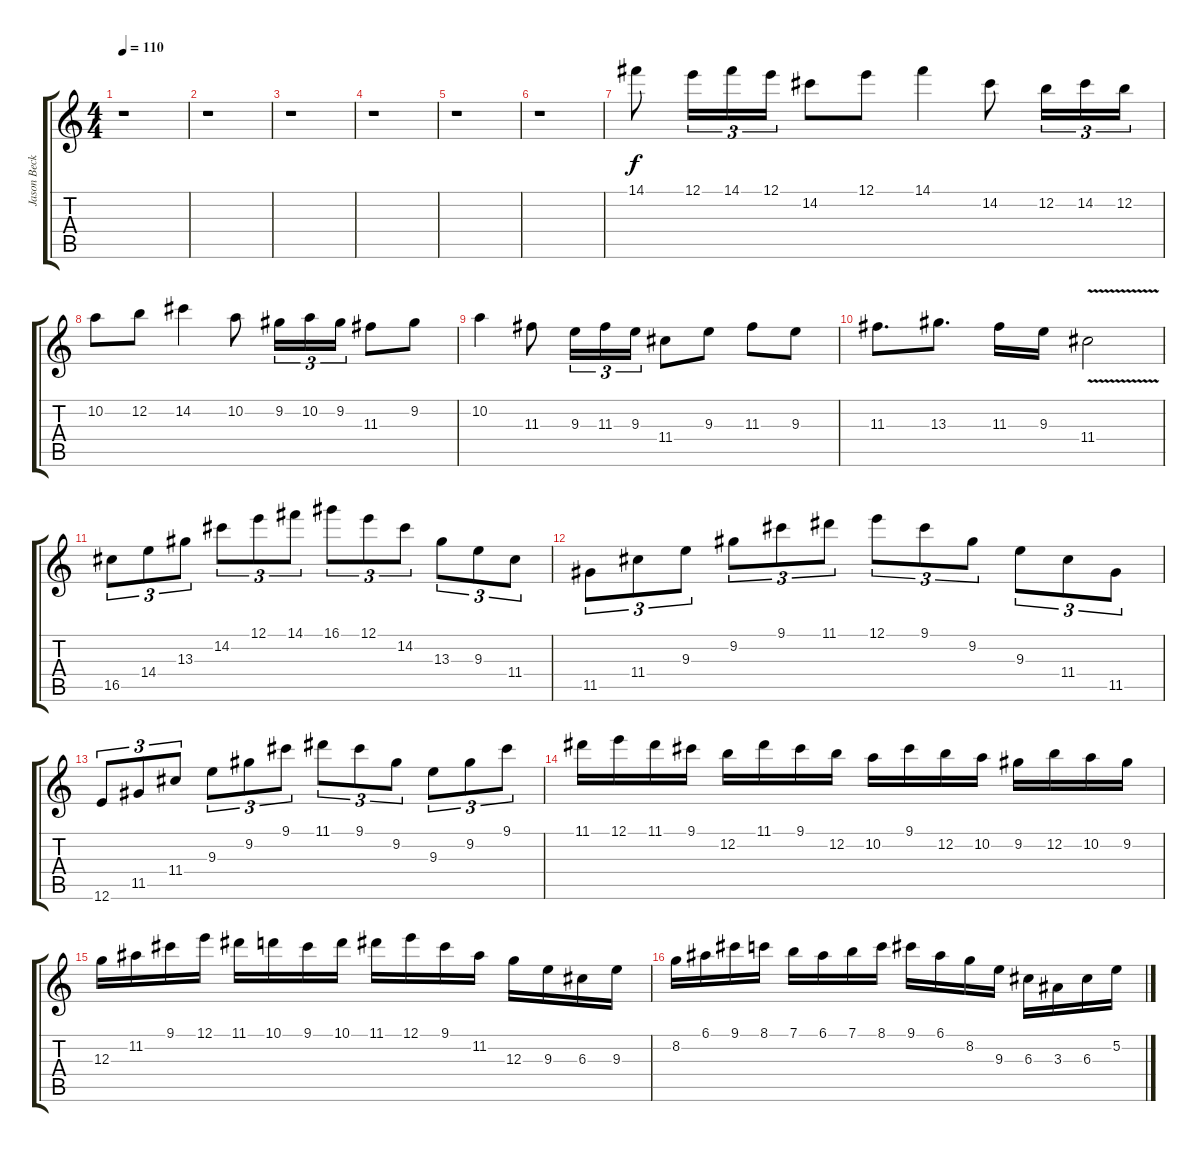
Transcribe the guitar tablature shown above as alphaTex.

\track ("Jason Becker" "Jason Beck") {instrument distortionguitar}
\staff {score tabs}
\tuning (E4 B3 G3 D3 A2 E2) {hide}
\ts (4 4)
\tempo 110
\clef g2
\ks c
r.1{dy f} |
r.1 |
r.1 |
r.1 |
r.1 |
r.1 |
14.1.8{volume 14} 12.1.16{tu (3 2)} 14.1.16{tu (3 2)} 12.1.16{tu (3 2)} 14.2.8 12.1.8 14.1.4 14.2.8 12.2.16{tu (3 2)} 14.2.16{tu (3 2)} 12.2.16{tu (3 2)} |
10.2.8 12.2.8 14.2.4 10.2.8 9.2.16{tu (3 2)} 10.2.16{tu (3 2)} 9.2.16{tu (3 2)} 11.3.8 9.2.8 |
10.2.4 11.3.8 9.3.16{tu (3 2)} 11.3.16{tu (3 2)} 9.3.16{tu (3 2)} 11.4.8 9.3.8 11.3.8 9.3.8 |
11.3.8{d} 13.3.8{d} 11.3.16 9.3.16 11.4{v}.2 |
16.5.8{tu (3 2) volume 13} 14.4.8{tu (3 2)} 13.3.8{tu (3 2)} 14.2.8{tu (3 2)} 12.1.8{tu (3 2)} 14.1.8{tu (3 2)} 16.1.8{tu (3 2)} 12.1.8{tu (3 2)} 14.2.8{tu (3 2)} 13.3.8{tu (3 2)} 9.3.8{tu (3 2)} 11.4.8{tu (3 2)} |
11.5.8{tu (3 2)} 11.4.8{tu (3 2)} 9.3.8{tu (3 2)} 9.2.8{tu (3 2)} 9.1.8{tu (3 2)} 11.1.8{tu (3 2)} 12.1.8{tu (3 2)} 9.1.8{tu (3 2)} 9.2.8{tu (3 2)} 9.3.8{tu (3 2)} 11.4.8{tu (3 2)} 11.5.8{tu (3 2)} |
12.6.8{tu (3 2)} 11.5.8{tu (3 2)} 11.4.8{tu (3 2)} 9.3.8{tu (3 2)} 9.2.8{tu (3 2)} 9.1.8{tu (3 2)} 11.1.8{tu (3 2)} 9.1.8{tu (3 2)} 9.2.8{tu (3 2)} 9.3.8{tu (3 2)} 9.2.8{tu (3 2)} 9.1.8{tu (3 2)} |
11.1.16 12.1.16 11.1.16 9.1.16 12.2.16 11.1.16 9.1.16 12.2.16 10.2.16 9.1.16 12.2.16 10.2.16 9.2.16 12.2.16 10.2.16 9.2.16 |
12.3.16 11.2.16 9.1.16 12.1.16 11.1.16 10.1.16 9.1.16 10.1.16 11.1.16 12.1.16 9.1.16 11.2.16 12.3.16 9.3.16 6.3.16 9.3.16 |
8.2.16 6.1.16 9.1.16 8.1.16 7.1.16 6.1.16 7.1.16 8.1.16 9.1.16 6.1.16 8.2.16 9.3.16 6.3.16 3.3.16 6.3.16 5.2.16
